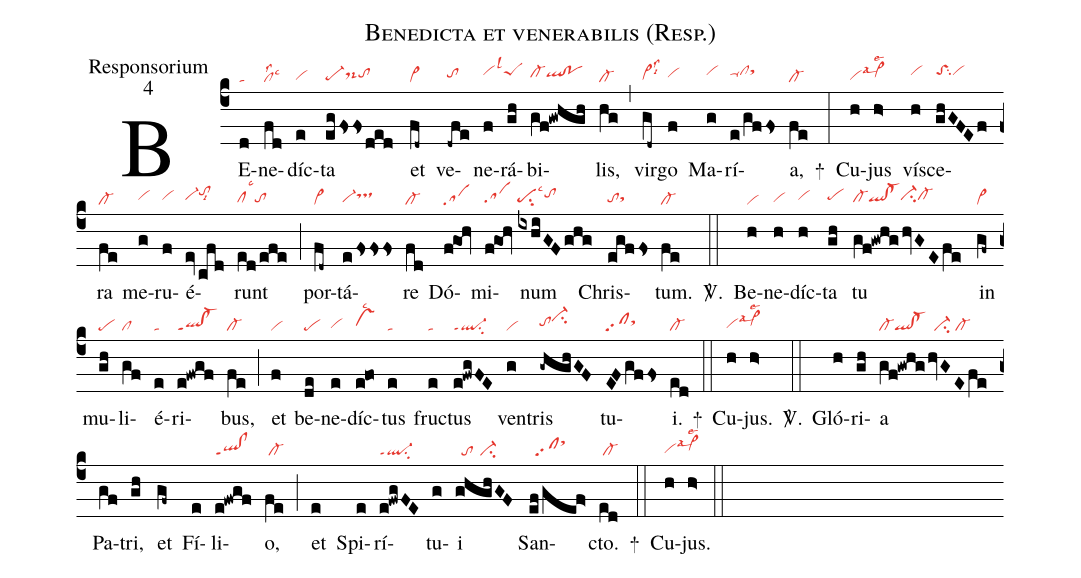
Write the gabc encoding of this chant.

name:Benedicta et venerabilis (Resp.);
office-part:Responsorium;
mode:4;
nabc-lines: 1;
%%
(c4)
BE(d|ta)ne(fd|cllss2lsc3)díc(e|vihg)ta(eg/fssded|pe-hgds-hhtohh) et(fd~|vi>) ve(-dfe|tohh)ne(f|vihi)rá(gh|```peShilsl1)bi(gf!gwhgh|cl-hhqlhh!pohh)lis,(hg|cl-) (,)
vir(gd~|vi>hglss3lsi6)go(f|vihh) Ma(g|vihi)rí(e/gffs|ta-hiclhisthj)a,(fe|cl-) +(:)
Cu(h|vihglsal3)jus(h>|vi>hhlse2) ví(h|vihi)sce(ghGFEf|toShisu2vihi)ra(fe|cl-) me(g|vihh)ru(f|vihh)é(evcfd|vi-hhtohjlsi8)runt(ed/efe|clhglsc3tohg) (;)
por(fd~|vi>)tá(e/fsss|vi-hgtshi)re(fd|cl-) Dó(fgOh|sa)mi(fgOh|sahg)num(ixhiGFghg|pehgsu2lsc3tohi) Chris(egffs|tohgsthh)tum.(fe|cl-) <sp>V/</sp>.(::)
Be(h|vi)ne(h|vihg)díc(h|vihh)ta(gh|pehh) tu(gf!gwhg/hvGEfe|cl-hgqlhg!cl-hgci-hhcl-hh) in(gf~|vi>) mu(gh|pe)li(gf|cl)é(e|ta)ri(e!fwgf|ql!cl-ppt1)bus,(fe|cl-) (;)
et(f|vi) be(de|pe)ne(e|vihg)díc(e!fo|vshhlsc2)tus(e|ta) fruc(e|ta)tus(e!fwgFE|ql-ppt1su2) ven(g|vi)tris(-ghghGF|tohhci-hj) tu(EFgffs|sfsthi)i.(ed|cl-) +(::)
Cu(h|vihglsal3)jus.(h>|vi>hhlse2) <sp>V/</sp>.(::)
Gló(h)ri(gh)a(gf!gwhg|cl-ql!cl-|hvGEfe|//ci-/cl-) Pa(gf)tri,(gh) et(gf~) Fí(e)li(e!fwgf|ql!clppt1)o,(fe|/cl-) (;)
et(e) Spi(e)rí(e!fwgFE|ql-ppt1su2)tu(g)i(ghghGF|//to//ci-) San(ef/gef>|//sfsthk)cto.(ed|/cl-) +(::)
Cu(h|vihglsal3)jus.(h>|vi>hhlse2) (::)
